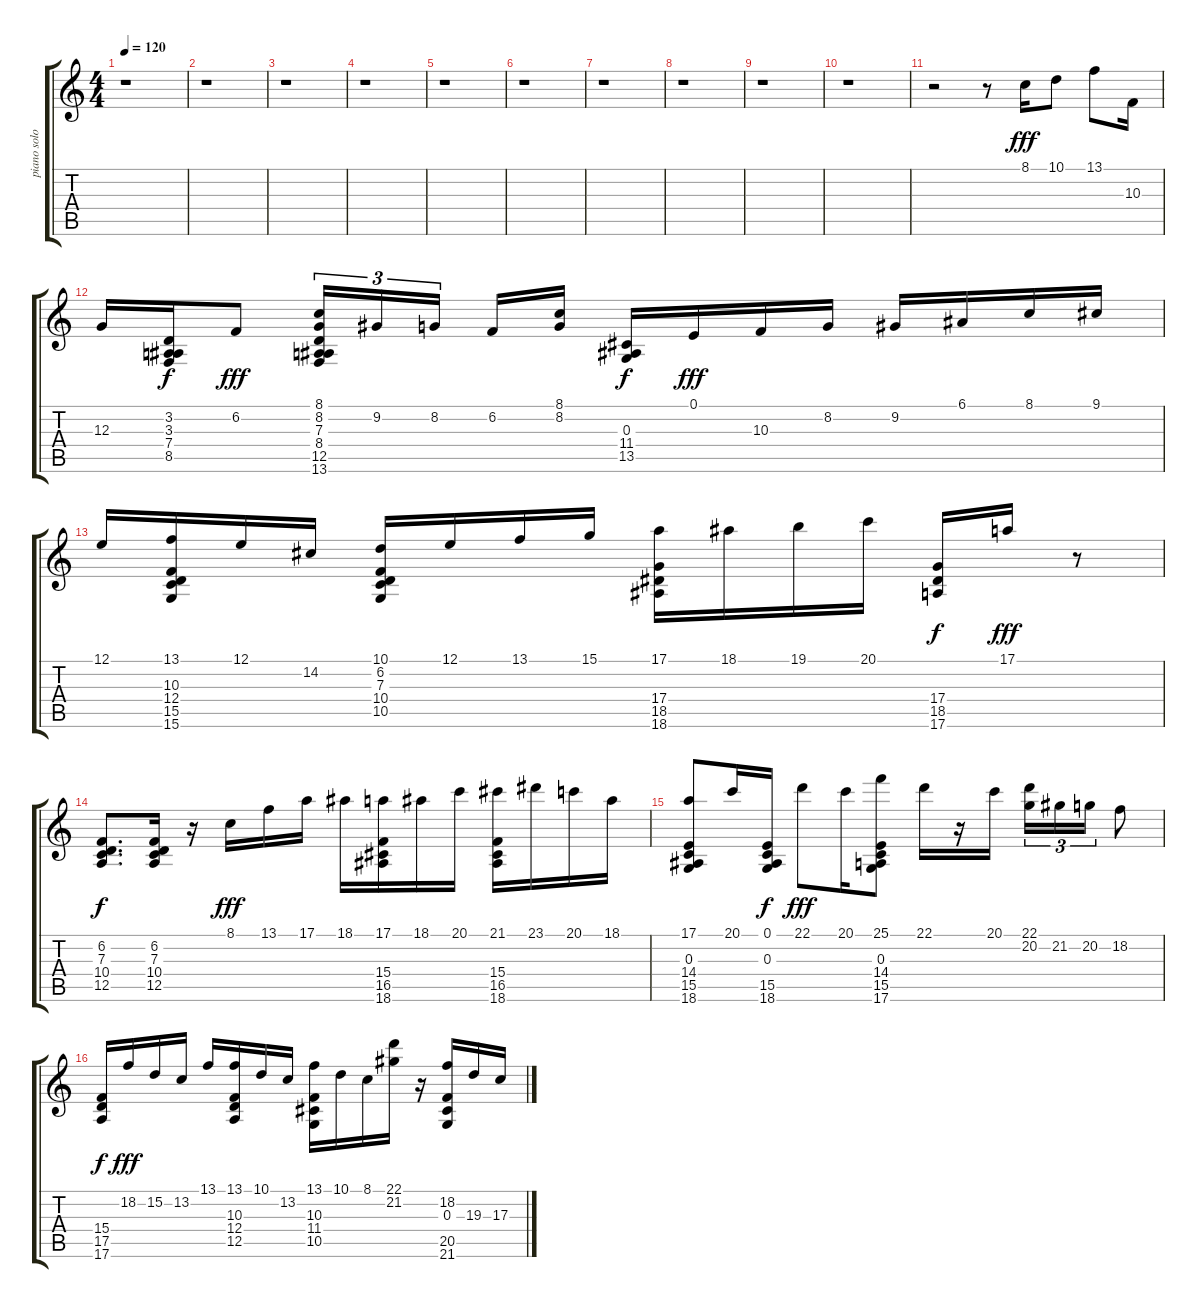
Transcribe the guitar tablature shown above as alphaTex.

\track ("piano solo" "piano solo") {instrument brightacousticpiano}
\staff {score tabs}
\tuning (E4 B3 G3 D3 A2 E2) {hide}
\ts (4 4)
\tempo 120
\clef g2
\ks c
r.1{dy fff} |
r.1 |
r.1 |
r.1 |
r.1 |
r.1 |
r.1 |
r.1 |
r.1 |
r.1 |
r.2 r.8 8.1.16 10.1.8 13.1.8 10.3.16 |
12.3.16 (3.2 3.3 7.4 8.5).16{dy f} 6.2.8{dy fff} (8.1 8.2 7.3 8.4 12.5 13.6).16{tu (3 2)} 9.2.16{tu (3 2)} 8.2.16{tu (3 2) beam splitsecondary} 6.2.16 (8.1 8.2).16 (0.3 11.4 13.5).16{dy f} 0.1.16{dy fff} 10.3.16 8.2.16 9.2.16 6.1.16 8.1.16 9.1.16 |
12.1.16 (13.1 10.3 12.4 15.5 15.6).16 12.1.16 14.2.16 (10.1 6.2 7.3 10.4 10.5).16 12.1.16 13.1.16 15.1.16 (17.1 17.4 18.5 18.6).16 18.1.16 19.1.16 20.1.16 (17.4 18.5 17.6).16{dy f} 17.1.16{dy fff} r.8 |
(6.2 7.3 10.4 12.5).8{d dy f} (6.2 7.3 10.4 12.5).16 r.16 8.1.16{dy fff} 13.1.16 17.1.16 18.1.16 (17.1 15.4 16.5 18.6).16 18.1.16 20.1.16 (21.1 15.4 16.5 18.6).16 23.1.16 20.1.16 18.1.16 |
(17.1 0.3 14.4 15.5 18.6).8 20.1.16 (0.1 0.3 15.5 18.6).16{dy f} 22.1.8{dy fff} 20.1.16 (25.1 0.3 14.4 15.5 17.6).8 22.1.16 r.16 20.1.16 (22.1 20.2).16{tu (3 2)} 21.2.16{tu (3 2)} 20.2.16{tu (3 2)} 18.2.8 |
(15.4 17.5 17.6).16{dy f} 18.2.16{dy fff} 15.2.16 13.2.16 13.1.16 (13.1 10.3 12.4 12.5).16 10.1.16 13.2.16 (13.1 10.3 11.4 10.5).16 10.1.16 8.1.16 (22.1 21.2).16 r.16 (18.2 0.3 20.5 21.6).16 19.3.16 17.3.16
